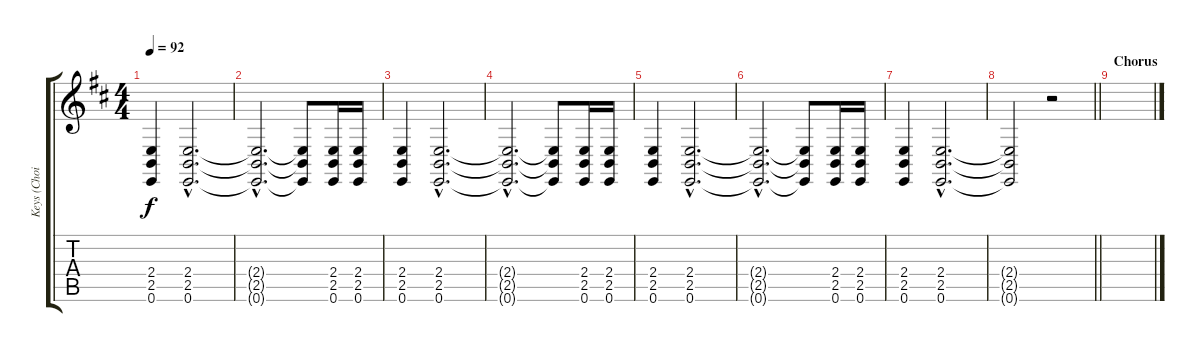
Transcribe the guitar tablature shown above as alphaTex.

\track ("Keys (Choir) - Chris Caffery" "Keys (Choi") {instrument choiraahs}
\staff {score tabs}
\tuning (E4 B3 G3 D3 A2 E2) {hide}
\ts (4 4)
\tempo 92
\clef g2
\ks d
(2.4 2.5 0.6).4{dy f} (2.4{hac} 2.5{hac} 0.6{hac}).2{d} |
(2.4{hac t} 2.5{hac t} 0.6{hac t}).2{d} (2.4{t} 2.5{t} 0.6{t}).8 (2.4 2.5 0.6).16 (2.4 2.5 0.6).16 |
(2.4 2.5 0.6).4 (2.4{hac} 2.5{hac} 0.6{hac}).2{d} |
(2.4{hac t} 2.5{hac t} 0.6{hac t}).2{d} (2.4{t} 2.5{t} 0.6{t}).8 (2.4 2.5 0.6).16 (2.4 2.5 0.6).16 |
(2.4 2.5 0.6).4 (2.4{hac} 2.5{hac} 0.6{hac}).2{d} |
(2.4{hac t} 2.5{hac t} 0.6{hac t}).2{d} (2.4{t} 2.5{t} 0.6{t}).8 (2.4 2.5 0.6).16 (2.4 2.5 0.6).16 |
(2.4 2.5 0.6).4 (2.4{hac} 2.5{hac} 0.6{hac}).2{d} |
\barLineRight lightlight
(2.4{t} 2.5{t} 0.6{t}).2 r.2 |
\section ("" "Chorus")
